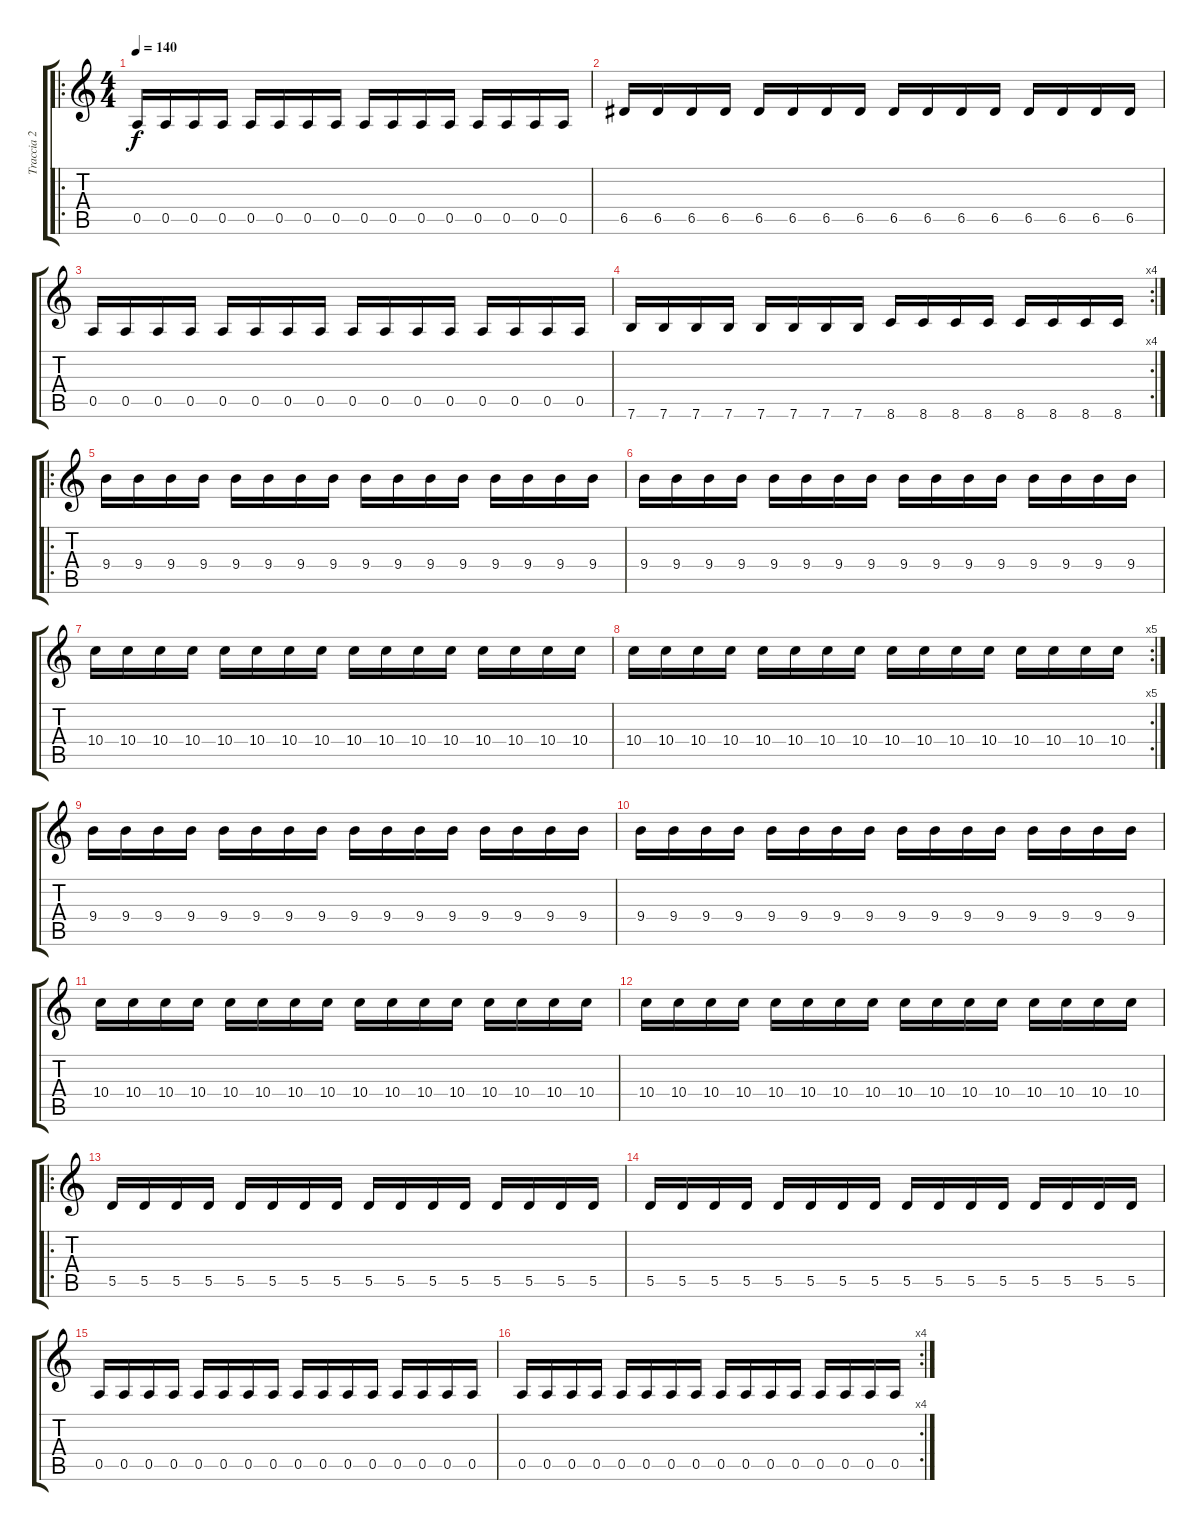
\track ("Traccia 2" "Traccia 2") {instrument electricbassfinger}
\staff {score tabs}
\tuning (E4 B3 G3 D3 A2 E2) {hide}
\ro
\ts (4 4)
\tempo 140
\clef g2
\ks c
0.5.16{dy f} 0.5.16 0.5.16 0.5.16 0.5.16 0.5.16 0.5.16 0.5.16 0.5.16 0.5.16 0.5.16 0.5.16 0.5.16 0.5.16 0.5.16 0.5.16 |
6.5.16 6.5.16 6.5.16 6.5.16 6.5.16 6.5.16 6.5.16 6.5.16 6.5.16 6.5.16 6.5.16 6.5.16 6.5.16 6.5.16 6.5.16 6.5.16 |
0.5.16 0.5.16 0.5.16 0.5.16 0.5.16 0.5.16 0.5.16 0.5.16 0.5.16 0.5.16 0.5.16 0.5.16 0.5.16 0.5.16 0.5.16 0.5.16 |
\rc 4
7.6.16 7.6.16 7.6.16 7.6.16 7.6.16 7.6.16 7.6.16 7.6.16 8.6.16 8.6.16 8.6.16 8.6.16 8.6.16 8.6.16 8.6.16 8.6.16 |
\ro
9.4.16 9.4.16 9.4.16 9.4.16 9.4.16 9.4.16 9.4.16 9.4.16 9.4.16 9.4.16 9.4.16 9.4.16 9.4.16 9.4.16 9.4.16 9.4.16 |
9.4.16 9.4.16 9.4.16 9.4.16 9.4.16 9.4.16 9.4.16 9.4.16 9.4.16 9.4.16 9.4.16 9.4.16 9.4.16 9.4.16 9.4.16 9.4.16 |
10.4.16 10.4.16 10.4.16 10.4.16 10.4.16 10.4.16 10.4.16 10.4.16 10.4.16 10.4.16 10.4.16 10.4.16 10.4.16 10.4.16 10.4.16 10.4.16 |
\rc 5
10.4.16 10.4.16 10.4.16 10.4.16 10.4.16 10.4.16 10.4.16 10.4.16 10.4.16 10.4.16 10.4.16 10.4.16 10.4.16 10.4.16 10.4.16 10.4.16 |
9.4.16 9.4.16 9.4.16 9.4.16 9.4.16 9.4.16 9.4.16 9.4.16 9.4.16 9.4.16 9.4.16 9.4.16 9.4.16 9.4.16 9.4.16 9.4.16 |
9.4.16 9.4.16 9.4.16 9.4.16 9.4.16 9.4.16 9.4.16 9.4.16 9.4.16 9.4.16 9.4.16 9.4.16 9.4.16 9.4.16 9.4.16 9.4.16 |
10.4.16 10.4.16 10.4.16 10.4.16 10.4.16 10.4.16 10.4.16 10.4.16 10.4.16 10.4.16 10.4.16 10.4.16 10.4.16 10.4.16 10.4.16 10.4.16 |
10.4.16 10.4.16 10.4.16 10.4.16 10.4.16 10.4.16 10.4.16 10.4.16 10.4.16 10.4.16 10.4.16 10.4.16 10.4.16 10.4.16 10.4.16 10.4.16 |
\ro
5.5.16 5.5.16 5.5.16 5.5.16 5.5.16 5.5.16 5.5.16 5.5.16 5.5.16 5.5.16 5.5.16 5.5.16 5.5.16 5.5.16 5.5.16 5.5.16 |
5.5.16 5.5.16 5.5.16 5.5.16 5.5.16 5.5.16 5.5.16 5.5.16 5.5.16 5.5.16 5.5.16 5.5.16 5.5.16 5.5.16 5.5.16 5.5.16 |
0.5.16 0.5.16 0.5.16 0.5.16 0.5.16 0.5.16 0.5.16 0.5.16 0.5.16 0.5.16 0.5.16 0.5.16 0.5.16 0.5.16 0.5.16 0.5.16 |
\rc 4
0.5.16 0.5.16 0.5.16 0.5.16 0.5.16 0.5.16 0.5.16 0.5.16 0.5.16 0.5.16 0.5.16 0.5.16 0.5.16 0.5.16 0.5.16 0.5.16
